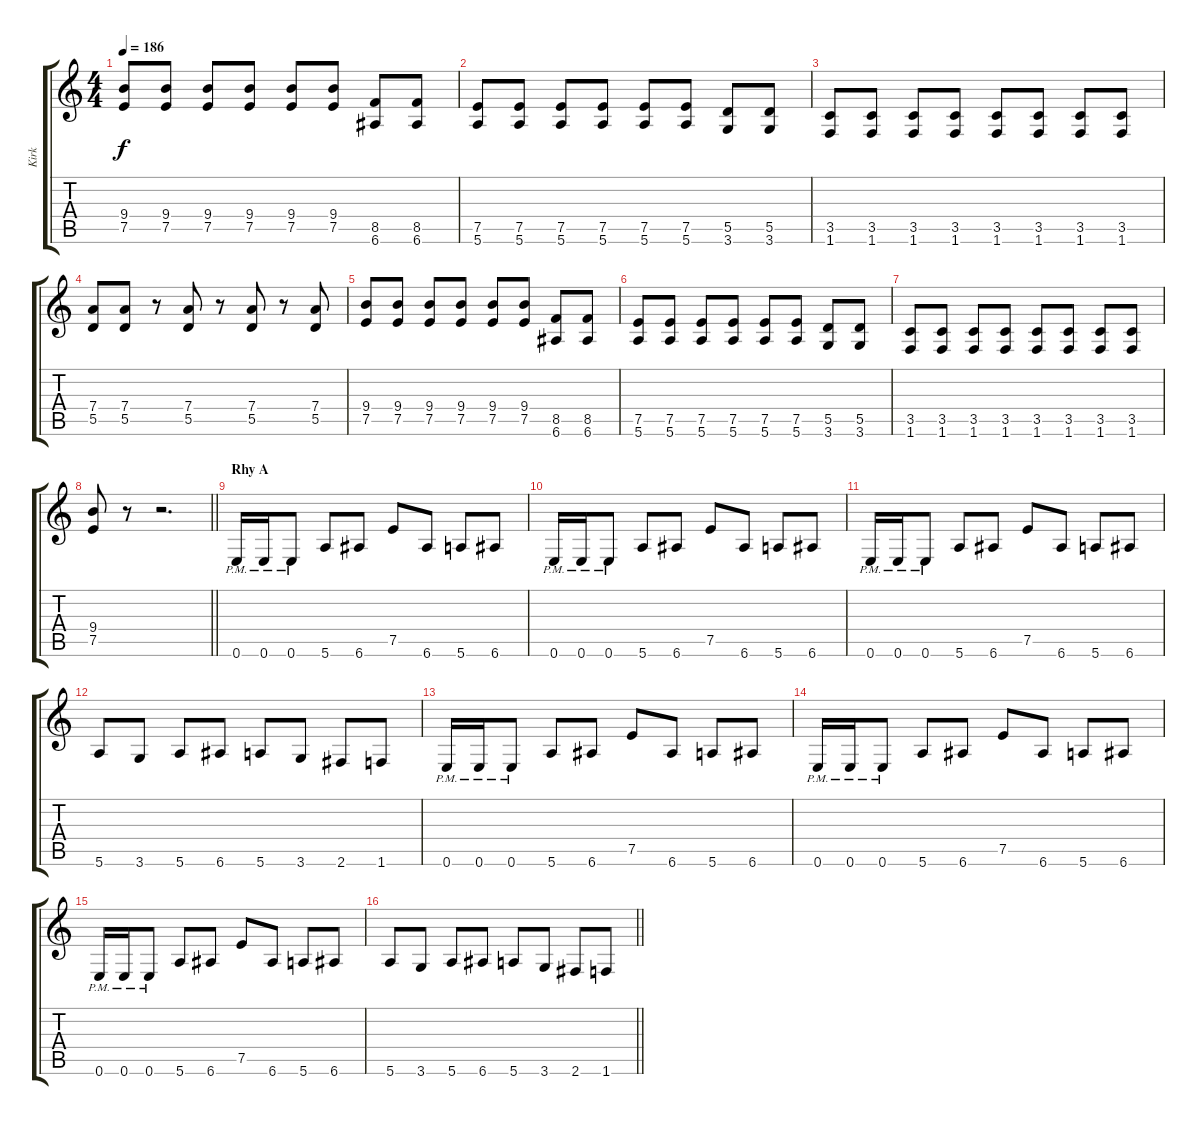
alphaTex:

\track ("Kirk" "Kirk") {instrument distortionguitar}
\staff {score tabs}
\tuning (E4 B3 G3 D3 A2 E2) {hide}
\ts (4 4)
\tempo 186
\clef g2
\ks c
(9.4 7.5).8{dy f} (9.4 7.5).8 (9.4 7.5).8 (9.4 7.5).8 (9.4 7.5).8 (9.4 7.5).8 (8.5 6.6).8 (8.5 6.6).8 |
(7.5 5.6).8 (7.5 5.6).8 (7.5 5.6).8 (7.5 5.6).8 (7.5 5.6).8 (7.5 5.6).8 (5.5 3.6).8 (5.5 3.6).8 |
(3.5 1.6).8 (3.5 1.6).8 (3.5 1.6).8 (3.5 1.6).8 (3.5 1.6).8 (3.5 1.6).8 (3.5 1.6).8 (3.5 1.6).8 |
(7.4 5.5).8 (7.4 5.5).8 r.8 (7.4 5.5).8 r.8 (7.4 5.5).8 r.8 (7.4 5.5).8 |
(9.4 7.5).8 (9.4 7.5).8 (9.4 7.5).8 (9.4 7.5).8 (9.4 7.5).8 (9.4 7.5).8 (8.5 6.6).8 (8.5 6.6).8 |
(7.5 5.6).8 (7.5 5.6).8 (7.5 5.6).8 (7.5 5.6).8 (7.5 5.6).8 (7.5 5.6).8 (5.5 3.6).8 (5.5 3.6).8 |
(3.5 1.6).8 (3.5 1.6).8 (3.5 1.6).8 (3.5 1.6).8 (3.5 1.6).8 (3.5 1.6).8 (3.5 1.6).8 (3.5 1.6).8 |
\barLineRight lightlight
(9.4 7.5).8 r.8 r.2{d} |
\section ("" "Rhy A")
0.6{pm}.16 0.6{pm}.16 0.6{pm}.8 5.6.8 6.6.8 7.5.8 6.6.8 5.6.8 6.6.8 |
0.6{pm}.16 0.6{pm}.16 0.6{pm}.8 5.6.8 6.6.8 7.5.8 6.6.8 5.6.8 6.6.8 |
0.6{pm}.16 0.6{pm}.16 0.6{pm}.8 5.6.8 6.6.8 7.5.8 6.6.8 5.6.8 6.6.8 |
5.6.8 3.6.8 5.6.8 6.6.8 5.6.8 3.6.8 2.6.8 1.6.8 |
0.6{pm}.16 0.6{pm}.16 0.6{pm}.8 5.6.8 6.6.8 7.5.8 6.6.8 5.6.8 6.6.8 |
0.6{pm}.16 0.6{pm}.16 0.6{pm}.8 5.6.8 6.6.8 7.5.8 6.6.8 5.6.8 6.6.8 |
0.6{pm}.16 0.6{pm}.16 0.6{pm}.8 5.6.8 6.6.8 7.5.8 6.6.8 5.6.8 6.6.8 |
\barLineRight lightlight
5.6.8 3.6.8 5.6.8 6.6.8 5.6.8 3.6.8 2.6.8 1.6.8
